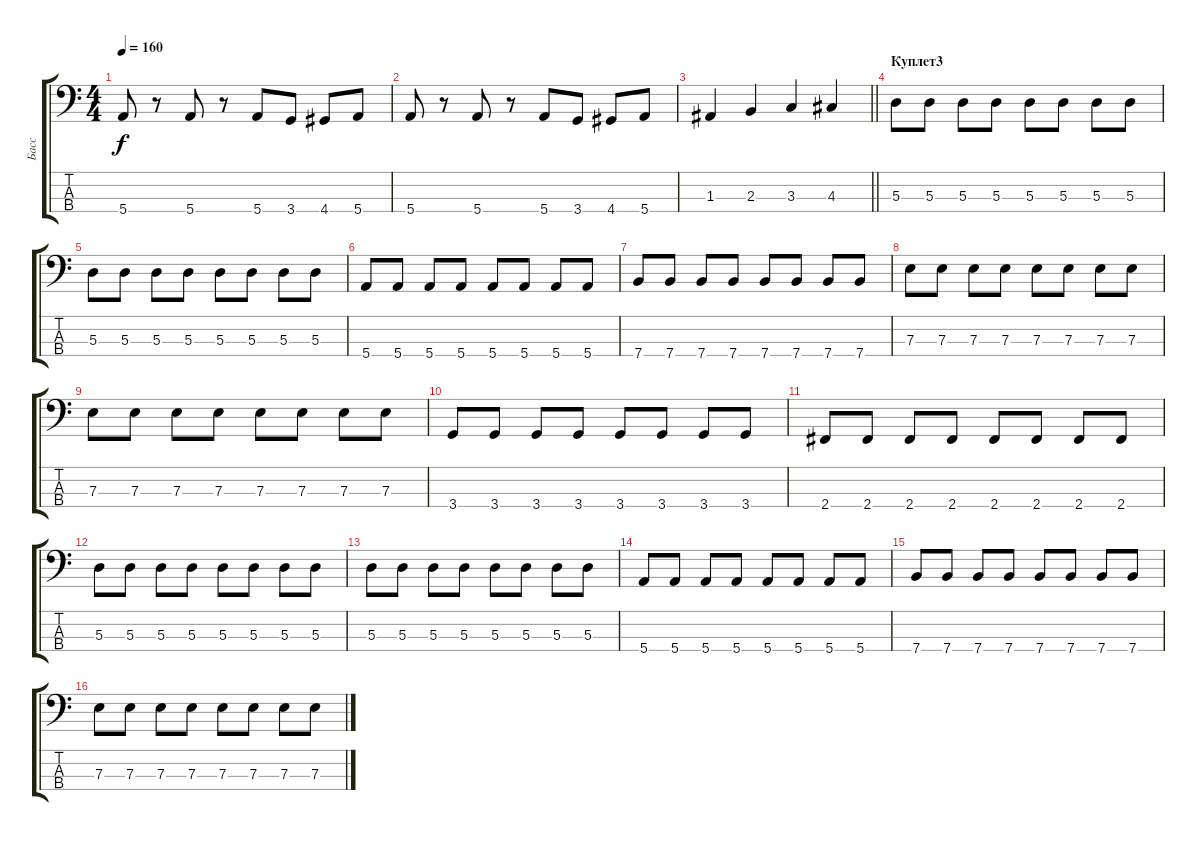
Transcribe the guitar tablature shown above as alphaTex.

\track ("Басс" "Басс") {instrument electricbassfinger}
\staff {score tabs}
\tuning (G2 D2 A1 E1) {hide}
\ts (4 4)
\tempo 160
\clef f4
\ks c
5.4.8{dy f} r.8 5.4.8 r.8 5.4.8 3.4.8 4.4.8 5.4.8 |
5.4.8 r.8 5.4.8 r.8 5.4.8 3.4.8 4.4.8 5.4.8 |
\barLineRight lightlight
1.3.4 2.3.4 3.3.4 4.3.4 |
\section ("" "Куплет3")
5.3.8 5.3.8 5.3.8 5.3.8 5.3.8 5.3.8 5.3.8 5.3.8 |
5.3.8 5.3.8 5.3.8 5.3.8 5.3.8 5.3.8 5.3.8 5.3.8 |
5.4.8 5.4.8 5.4.8 5.4.8 5.4.8 5.4.8 5.4.8 5.4.8 |
7.4.8 7.4.8 7.4.8 7.4.8 7.4.8 7.4.8 7.4.8 7.4.8 |
7.3.8 7.3.8 7.3.8 7.3.8 7.3.8 7.3.8 7.3.8 7.3.8 |
7.3.8 7.3.8 7.3.8 7.3.8 7.3.8 7.3.8 7.3.8 7.3.8 |
3.4.8 3.4.8 3.4.8 3.4.8 3.4.8 3.4.8 3.4.8 3.4.8 |
2.4.8 2.4.8 2.4.8 2.4.8 2.4.8 2.4.8 2.4.8 2.4.8 |
5.3.8 5.3.8 5.3.8 5.3.8 5.3.8 5.3.8 5.3.8 5.3.8 |
5.3.8 5.3.8 5.3.8 5.3.8 5.3.8 5.3.8 5.3.8 5.3.8 |
5.4.8 5.4.8 5.4.8 5.4.8 5.4.8 5.4.8 5.4.8 5.4.8 |
7.4.8 7.4.8 7.4.8 7.4.8 7.4.8 7.4.8 7.4.8 7.4.8 |
7.3.8 7.3.8 7.3.8 7.3.8 7.3.8 7.3.8 7.3.8 7.3.8
